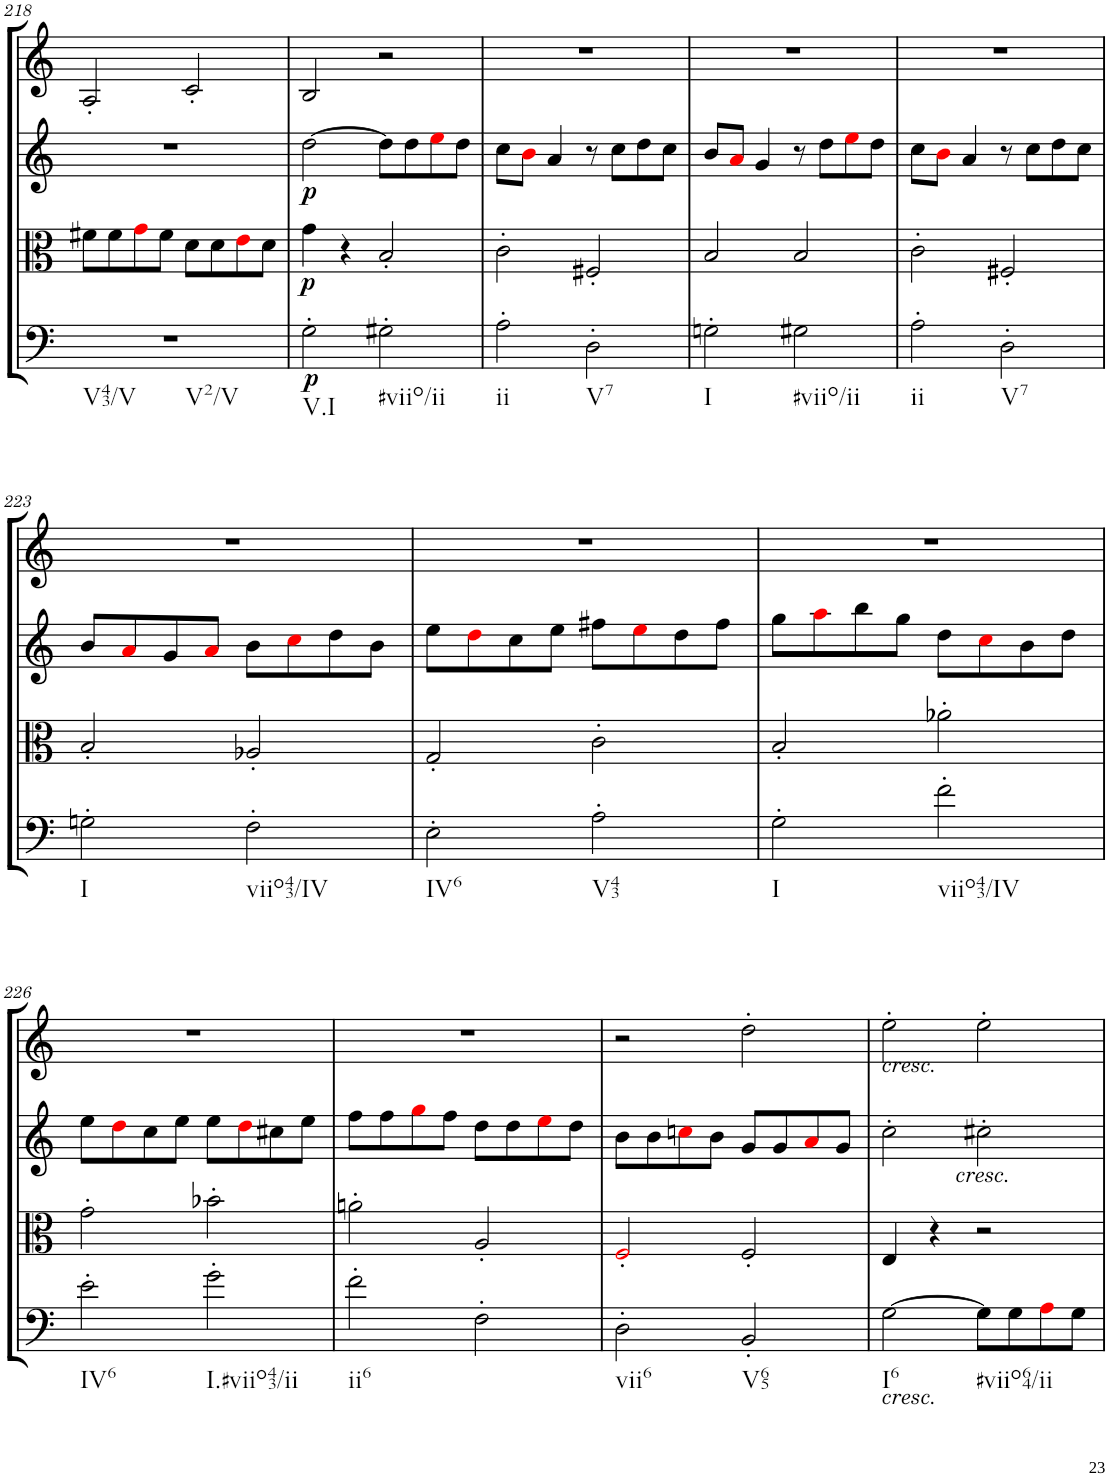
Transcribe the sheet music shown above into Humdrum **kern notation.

**kern	**dynam	**kern	**dynam	**kern	**dynam	**kern
*part4	*part4	*part3	*part3	*part2	*part2	*part1
*staff4	*staff4	*staff3	*staff3	*staff2	*staff2	*staff1
*I"Cello	*	*I"Viola	*	*I"2nd Violin	*	*I"1st Violin
!!LO:PB:g=z
*clefF4	*	*clefC3	*	*clefG2	*	*clefG2
*k[]	*	*k[]	*	*k[]	*	*k[]
*M2/2	*	*M2/2	*	*M2/2	*	*M2/2
*met(c|)	*	*met(c|)	*	*met(c|)	*	*met(c|)
=218	=218	=218	=218	=218	=218	=218
!LO:TX:b:t=V43/V	!	!	!	!	!	!
!LO:TX:b:t=V2/V	!	!	!	!	!	!
1r	.	8f#X\L	.	1r	.	2A'/
.	.	8f#\	.	.	.	.
.	.	8gi\	.	.	.	.
.	.	8f#\J	.	.	.	.
.	.	8d\L	.	.	.	2c'/
.	.	8d\	.	.	.	.
.	.	8ei\	.	.	.	.
.	.	8d\J	.	.	.	.
=219	=219	=219	=219	=219	=219	=219
!LO:TX:b:t=V.I	!	!	!	!	!	!
!	!LO:DY:b	!	!LO:DY:b	!	!LO:DY:b	!
2G'\	p	4g\	p	[2dd\	p	2B/
.	.	4r	.	.	.	.
!LO:TX:b:t=#viio/ii	!	!	!	!	!	!
2G#X'\	.	2B'/	.	8dd\L]	.	2r
.	.	.	.	8dd\	.	.
.	.	.	.	8eei\	.	.
.	.	.	.	8dd\J	.	.
=220	=220	=220	=220	=220	=220	=220
!LO:TX:b:t=ii	!	!	!	!	!	!
2A'\	.	2c'\	.	8cc\L	.	1r
.	.	.	.	8bi\J	.	.
.	.	.	.	4a/	.	.
!LO:TX:b:t=V7	!	!	!	!	!	!
2D'\	.	2F#X'/	.	8r	.	.
.	.	.	.	8cc\L	.	.
.	.	.	.	8dd\	.	.
.	.	.	.	8cc\J	.	.
=221	=221	=221	=221	=221	=221	=221
!LO:TX:b:t=I	!	!	!	!	!	!
2Gn'\	.	2B/	.	8b/L	.	1r
.	.	.	.	8ai/J	.	.
.	.	.	.	4g/	.	.
!LO:TX:b:t=#viio/ii	!	!	!	!	!	!
2G#X\	.	2B/	.	8r	.	.
.	.	.	.	8dd\L	.	.
.	.	.	.	8eei\	.	.
.	.	.	.	8dd\J	.	.
=222	=222	=222	=222	=222	=222	=222
!LO:TX:b:t=ii	!	!	!	!	!	!
2A'\	.	2c'\	.	8cc\L	.	1r
.	.	.	.	8bi\J	.	.
.	.	.	.	4a/	.	.
!LO:TX:b:t=V7	!	!	!	!	!	!
2D'\	.	2F#X'/	.	8r	.	.
.	.	.	.	8cc\L	.	.
.	.	.	.	8dd\	.	.
.	.	.	.	8cc\J	.	.
!!LO:LB:g=z
=223	=223	=223	=223	=223	=223	=223
!LO:TX:b:t=I	!	!	!	!	!	!
2Gn'\	.	2B'/	.	8b/L	.	1r
.	.	.	.	8ai/	.	.
.	.	.	.	8g/	.	.
.	.	.	.	8ai/J	.	.
!LO:TX:b:t=viio43/IV	!	!	!	!	!	!
2F'\	.	2A-X'/	.	8b\L	.	.
.	.	.	.	8cci\	.	.
.	.	.	.	8dd\	.	.
.	.	.	.	8b\J	.	.
=224	=224	=224	=224	=224	=224	=224
!LO:TX:b:t=IV6	!	!	!	!	!	!
2E'\	.	2G'/	.	8ee\L	.	1r
.	.	.	.	8ddi\	.	.
.	.	.	.	8cc\	.	.
.	.	.	.	8ee\J	.	.
!LO:TX:b:t=V43	!	!	!	!	!	!
2A'\	.	2c'\	.	8ff#X\L	.	.
.	.	.	.	8eei\	.	.
.	.	.	.	8dd\	.	.
.	.	.	.	8ff#\J	.	.
=225	=225	=225	=225	=225	=225	=225
!LO:TX:b:t=I	!	!	!	!	!	!
2G'\	.	2B'/	.	8gg\L	.	1r
.	.	.	.	8aai\	.	.
.	.	.	.	8bb\	.	.
.	.	.	.	8gg\J	.	.
!LO:TX:b:t=viio43/IV	!	!	!	!	!	!
2f'\	.	2a-X'\	.	8dd\L	.	.
.	.	.	.	8cci\	.	.
.	.	.	.	8b\	.	.
.	.	.	.	8dd\J	.	.
!!LO:LB:g=z
=226	=226	=226	=226	=226	=226	=226
!LO:TX:b:t=IV6	!	!	!	!	!	!
2e'\	.	2g'\	.	8ee\L	.	1r
.	.	.	.	8ddi\	.	.
.	.	.	.	8cc\	.	.
.	.	.	.	8ee\J	.	.
!LO:TX:b:t=I.#viio43/ii	!	!	!	!	!	!
2g'\	.	2b-X'\	.	8ee\L	.	.
.	.	.	.	8ddi\	.	.
.	.	.	.	8cc#X\	.	.
.	.	.	.	8ee\J	.	.
=227	=227	=227	=227	=227	=227	=227
!LO:TX:b:t=ii6	!	!	!	!	!	!
2f'\	.	2an'\	.	8ff\L	.	1r
.	.	.	.	8ff\	.	.
.	.	.	.	8ggi\	.	.
.	.	.	.	8ff\J	.	.
2F'\	.	2A'/	.	8dd\L	.	.
.	.	.	.	8dd\	.	.
.	.	.	.	8eei\	.	.
.	.	.	.	8dd\J	.	.
=228	=228	=228	=228	=228	=228	=228
!LO:TX:b:t=vii6	!	!	!	!	!	!
2D'\	.	2F'i/	.	8b\L	.	2r
.	.	.	.	8b\	.	.
.	.	.	.	8ccni\	.	.
.	.	.	.	8b\J	.	.
!LO:TX:b:t=V65	!	!	!	!	!	!
2BB'/	.	2F'/	.	8g/L	.	2dd'\
.	.	.	.	8g/	.	.
.	.	.	.	8ai/	.	.
.	.	.	.	8g/J	.	.
=229	=229	=229	=229	=229	=229	=229
!	!	!	!	!	!	!LO:TX:a:i:t=cresc.
!LO:TX:b:i:t=cresc.	!	!	!	!	!	!
!LO:TX:b:t=I6	!	!	!	!	!	!
[2G\	.	4E/	.	2cc'\	.	2ee'\
.	.	4r	.	.	.	.
!LO:TX:b:t=#viio64/ii	!	!	!	!	!	!
8G\L]	.	2r	.	2cc#X'\	.	2ee'\
8G\	.	.	.	.	.	.
8Ai\	.	.	.	.	.	.
8G\J	.	.	.	.	.	.
!	!	!	!	!LO:TX:b:i:t=cresc.	!	!
=	=	=	=	=	=	=
*-	*-	*-	*-	*-	*-	*-
